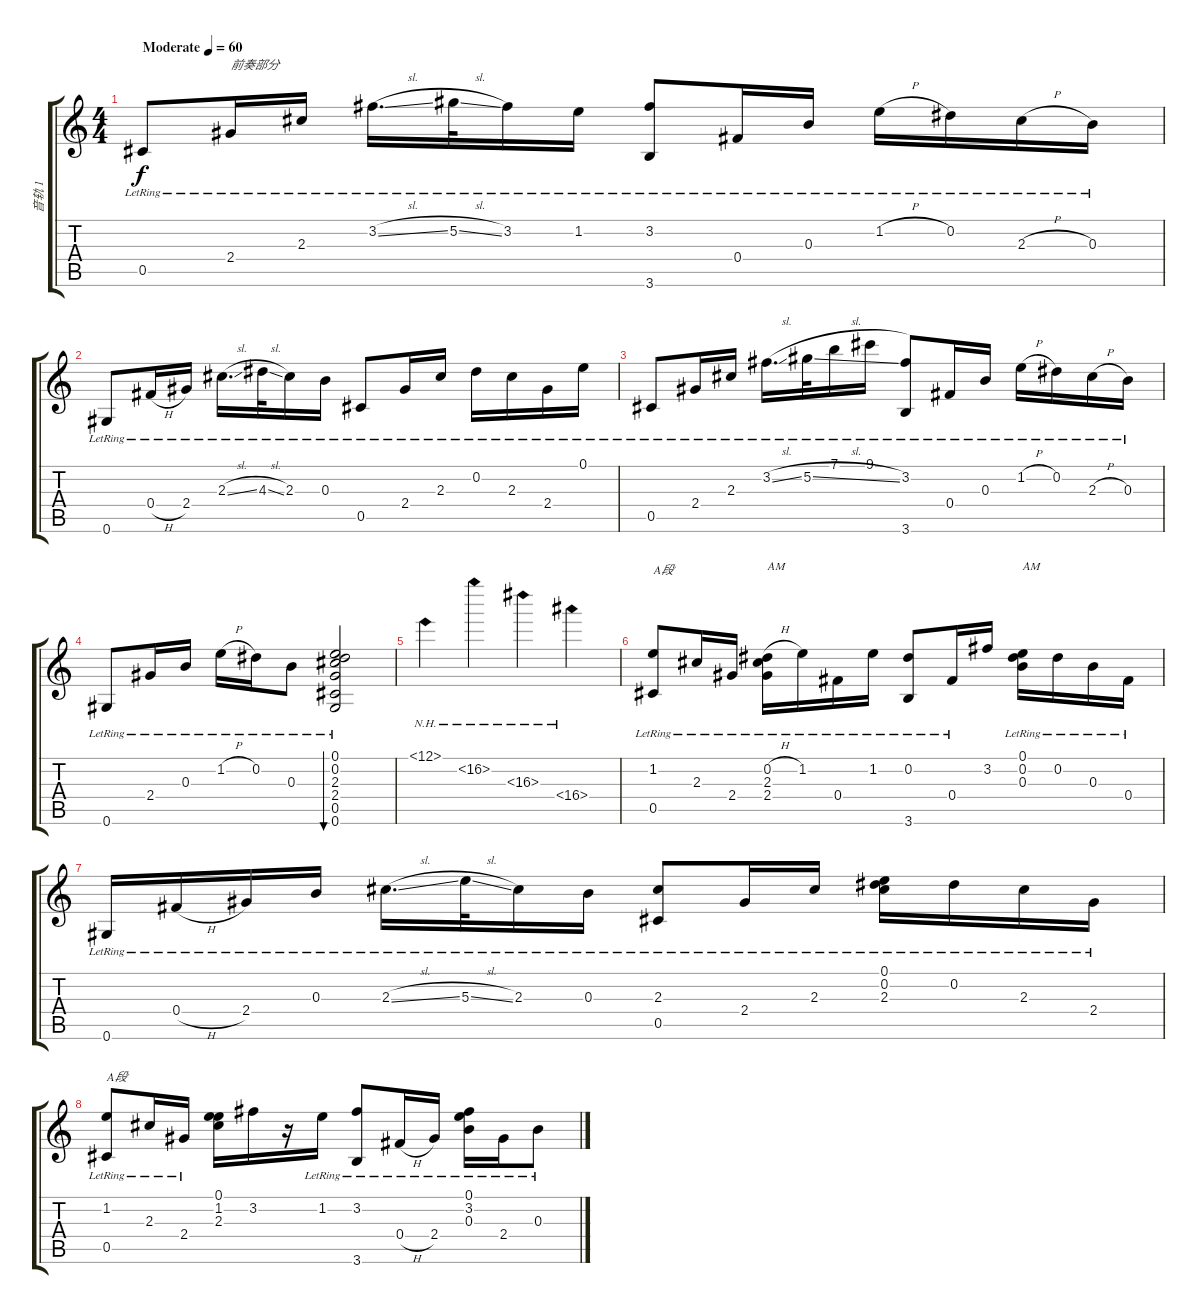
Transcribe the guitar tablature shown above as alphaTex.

\track ("音轨 1" "音轨 1") {instrument acousticguitarsteel}
\staff {score tabs}
\tuning (E4 Eb4 B3 Gb3 Db3 Ab2) {hide}
\ts (4 4)
\tempo (60 "Moderate")
\clef g2
\ks c
0.5{lr}.8{dy f instrument acousticguitarsteel} 2.4{lr}.16{txt "前奏部分"} 2.3{lr}.16 3.2{sl lr}.16{d} 5.2{sl lr}.32 3.2{lr}.16 1.2{lr}.16 (3.2{lr} 3.6{lr}).8 0.4{lr}.16 0.3{lr}.16 1.2{h lr}.16 0.2{lr}.16 2.3{h lr}.16 0.3{lr}.16 |
0.6{lr}.8 0.4{h lr}.16 2.4{lr}.16 2.3{sl lr}.16{d} 4.3{sl lr}.32 2.3{lr}.16 0.3{lr}.16 0.5{lr}.8 2.4{lr}.16 2.3{lr}.16 0.2{lr}.16 2.3{lr}.16 2.4{lr}.16 0.1{lr}.16 |
0.5{lr}.8 2.4{lr}.16 2.3{lr}.16 3.2{sl lr}.16{d} 5.2{sl lr}.32 7.1{lr}.16 9.1{lr}.16 (3.2{lr} 3.6{lr}).8 0.4{lr}.16 0.3{lr}.16 1.2{h lr}.16 0.2{lr}.16 2.3{h lr}.16 0.3{lr}.16 |
0.6{lr}.8 2.4{lr}.16 0.3{lr}.16 1.2{h lr}.16 0.2{lr}.16 0.3{lr}.8 (0.1{lr} 0.2{lr} 2.3{lr} 2.4{lr} 0.5{lr} 0.6{lr}).2{bu 240} |
12.1{nh}.4 16.2{nh}.4 16.3{nh}.4 16.4{nh}.4 |
(1.2{lr} 0.5{lr}).8{txt "A段"} 2.3{lr}.16 2.4{lr}.16 (0.2{h lr} 2.3{lr} 2.4{lr}).16{txt "AM"} 1.2{lr}.16 0.4{lr}.16 1.2{lr}.16 (0.2{lr} 3.6{lr}).8 0.4{lr}.16 3.2.16 (0.1{lr} 0.2{lr} 0.3{lr}).16{txt "AM"} 0.2{lr}.16 0.3{lr}.16 0.4{lr}.16 |
0.6{lr}.16 0.4{h lr}.16 2.4{lr}.16 0.3{lr}.16 2.3{sl lr}.16{d} 5.3{sl lr}.32 2.3{lr}.16 0.3{lr}.16 (2.3{lr} 0.5{lr}).8 2.4{lr}.16 2.3{lr}.16 (0.1{lr} 0.2{lr} 2.3{lr}).16 0.2{lr}.16 2.3{lr}.16 2.4{lr}.16 |
(1.2{lr} 0.5{lr}).8{txt "A段"} 2.3{lr}.16 2.4{lr}.16 (0.1 1.2 2.3).16 3.2.16 r.16 1.2{lr}.16 (3.2{lr} 3.6{lr}).8 0.4{h lr}.16 2.4{lr}.16 (0.1{lr} 3.2{lr} 0.3{lr}).16 2.4{lr}.16 0.3{lr}.8
